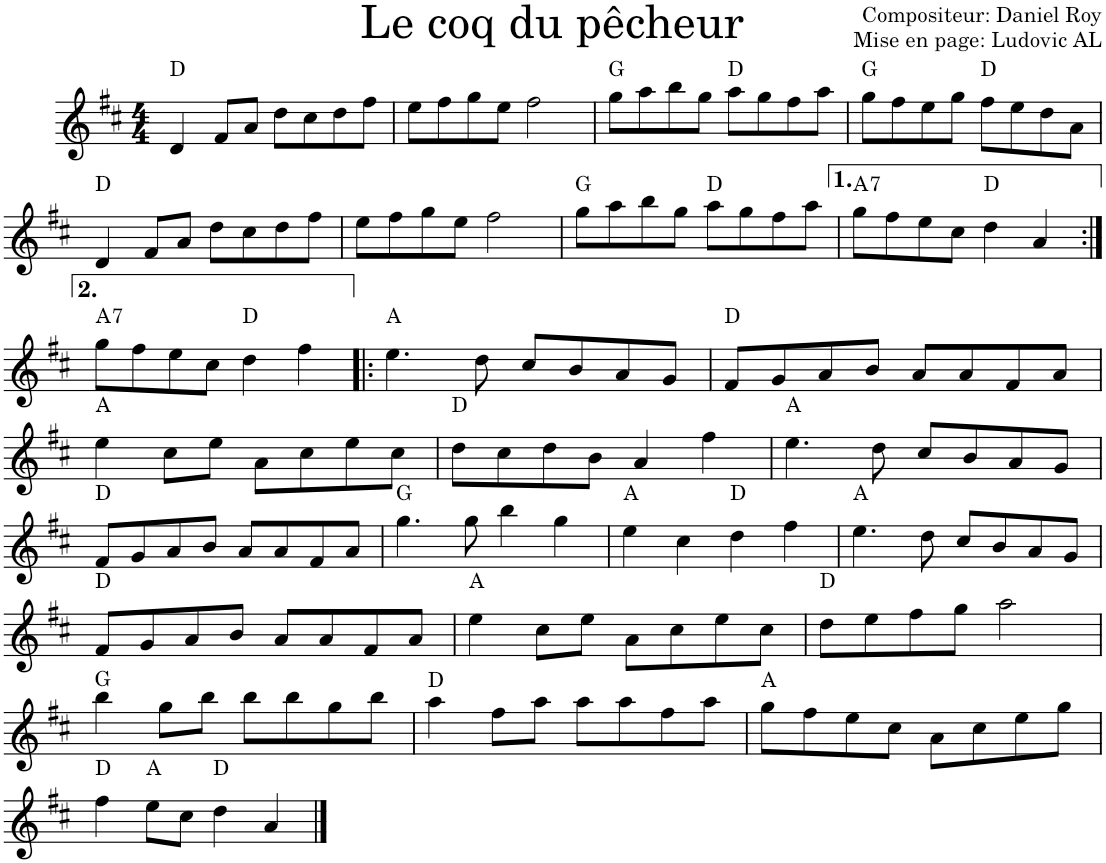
**kern	**harte
*part1	*part1
*staff1	*
*I"Voice	*
*I'V	*
*clefG2	*
*k[f#c#]	*
*M4/4	*
=1	=1
4d/	D:maj
8f#/L	.
8a/J	.
8dd\L	.
8cc#\	.
8dd\	.
8ff#\J	.
=2	=2
8ee\L	.
8ff#\	.
8gg\	.
8ee\J	.
2ff#\	.
=3	=3
8gg\L	G:maj
8aa\	.
8bb\	.
8gg\J	.
8aa\L	D:maj
8gg\	.
8ff#\	.
8aa\J	.
=4	=4
8gg\L	G:maj
8ff#\	.
8ee\	.
8gg\J	.
8ff#\L	D:maj
8ee\	.
8dd\	.
8a\J	.
!!LO:LB:g=z
=5	=5
4d/	D:maj
8f#/L	.
8a/J	.
8dd\L	.
8cc#\	.
8dd\	.
8ff#\J	.
=6	=6
8ee\L	.
8ff#\	.
8gg\	.
8ee\J	.
2ff#\	.
=7	=7
8gg\L	G:maj
8aa\	.
8bb\	.
8gg\J	.
8aa\L	D:maj
8gg\	.
8ff#\	.
8aa\J	.
=8	=8
!	!LO:H:kt=7
8gg\L	A:7
8ff#\	.
8ee\	.
8cc#\J	.
4dd\	D:maj
4a/	.
!!LO:LB:g=z
=9:|!	=9:|!
!	!LO:H:kt=7
8gg\L	A:7
8ff#\	.
8ee\	.
8cc#\J	.
4dd\	D:maj
4ff#\	.
=10!|:	=10!|:
4.ee\	A:maj
8dd\	.
8cc#/L	.
8b/	.
8a/	.
8g/J	.
=11	=11
8f#/L	D:maj
8g/	.
8a/	.
8b/J	.
8a/L	.
8a/	.
8f#/	.
8a/J	.
!!LO:LB:g=z
=12	=12
4ee\	A:maj
8cc#\L	.
8ee\J	.
8a\L	.
8cc#\	.
8ee\	.
8cc#\J	.
=13	=13
8dd\L	D:maj
8cc#\	.
8dd\	.
8b\J	.
4a/	.
4ff#\	.
=14	=14
4.ee\	A:maj
8dd\	.
8cc#/L	.
8b/	.
8a/	.
8g/J	.
!!LO:LB:g=z
=15	=15
8f#/L	D:maj
8g/	.
8a/	.
8b/J	.
8a/L	.
8a/	.
8f#/	.
8a/J	.
=16	=16
4.gg\	G:maj
8gg\	.
4bb\	.
4gg\	.
=17	=17
4ee\	A:maj
4cc#\	.
4dd\	D:maj
4ff#\	.
=18	=18
4.ee\	A:maj
8dd\	.
8cc#/L	.
8b/	.
8a/	.
8g/J	.
!!LO:LB:g=z
=19	=19
8f#/L	D:maj
8g/	.
8a/	.
8b/J	.
8a/L	.
8a/	.
8f#/	.
8a/J	.
=20	=20
4ee\	A:maj
8cc#\L	.
8ee\J	.
8a\L	.
8cc#\	.
8ee\	.
8cc#\J	.
=21	=21
8dd\L	D:maj
8ee\	.
8ff#\	.
8gg\J	.
2aa\	.
!!LO:LB:g=z
=22	=22
4bb\	G:maj
8gg\L	.
8bb\J	.
8bb\L	.
8bb\	.
8gg\	.
8bb\J	.
=23	=23
4aa\	D:maj
8ff#\L	.
8aa\J	.
8aa\L	.
8aa\	.
8ff#\	.
8aa\J	.
=24	=24
8gg\L	A:maj
8ff#\	.
8ee\	.
8cc#\J	.
8a\L	.
8cc#\	.
8ee\	.
8gg\J	.
!!LO:LB:g=z
=25	=25
4ff#\	D:maj
8ee\L	A:maj
8cc#\J	.
4dd\	D:maj
4a/	.
==	==
*-	*-
